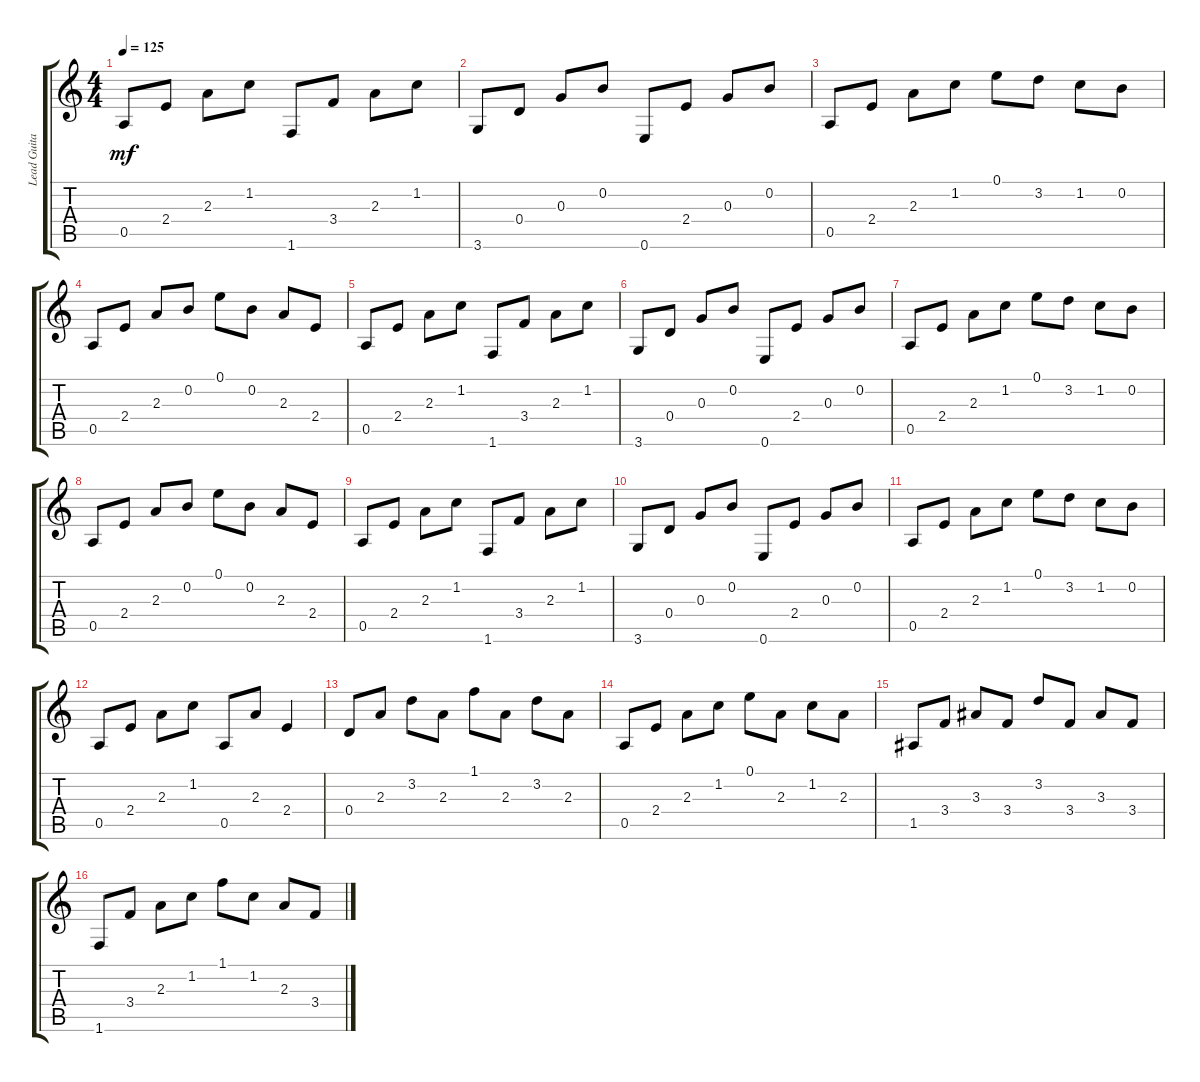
\track ("Lead Guitar 2" "Lead Guita") {instrument acousticguitarnylon}
\staff {score tabs}
\tuning (E4 B3 G3 D3 A2 E2) {hide}
\ts (4 4)
\tempo 125
\clef g2
\ks c
0.5.8{dy mf} 2.4.8 2.3.8 1.2.8 1.6.8 3.4.8 2.3.8 1.2.8 |
3.6.8 0.4.8 0.3.8 0.2.8 0.6.8 2.4.8 0.3.8 0.2.8 |
0.5.8 2.4.8 2.3.8 1.2.8 0.1.8 3.2.8 1.2.8 0.2.8 |
0.5.8 2.4.8 2.3.8 0.2.8 0.1.8 0.2.8 2.3.8 2.4.8 |
0.5.8 2.4.8 2.3.8 1.2.8 1.6.8 3.4.8 2.3.8 1.2.8 |
3.6.8 0.4.8 0.3.8 0.2.8 0.6.8 2.4.8 0.3.8 0.2.8 |
0.5.8 2.4.8 2.3.8 1.2.8 0.1.8 3.2.8 1.2.8 0.2.8 |
0.5.8 2.4.8 2.3.8 0.2.8 0.1.8 0.2.8 2.3.8 2.4.8 |
0.5.8 2.4.8 2.3.8 1.2.8 1.6.8 3.4.8 2.3.8 1.2.8 |
3.6.8 0.4.8 0.3.8 0.2.8 0.6.8 2.4.8 0.3.8 0.2.8 |
0.5.8 2.4.8 2.3.8 1.2.8 0.1.8 3.2.8 1.2.8 0.2.8 |
0.5.8 2.4.8 2.3.8 1.2.8 0.5.8 2.3.8 2.4.4 |
0.4.8 2.3.8 3.2.8 2.3.8 1.1.8 2.3.8 3.2.8 2.3.8 |
0.5.8 2.4.8 2.3.8 1.2.8 0.1.8 2.3.8 1.2.8 2.3.8 |
1.5.8 3.4.8 3.3.8 3.4.8 3.2.8 3.4.8 3.3.8 3.4.8 |
1.6.8 3.4.8 2.3.8 1.2.8 1.1.8 1.2.8 2.3.8 3.4.8
